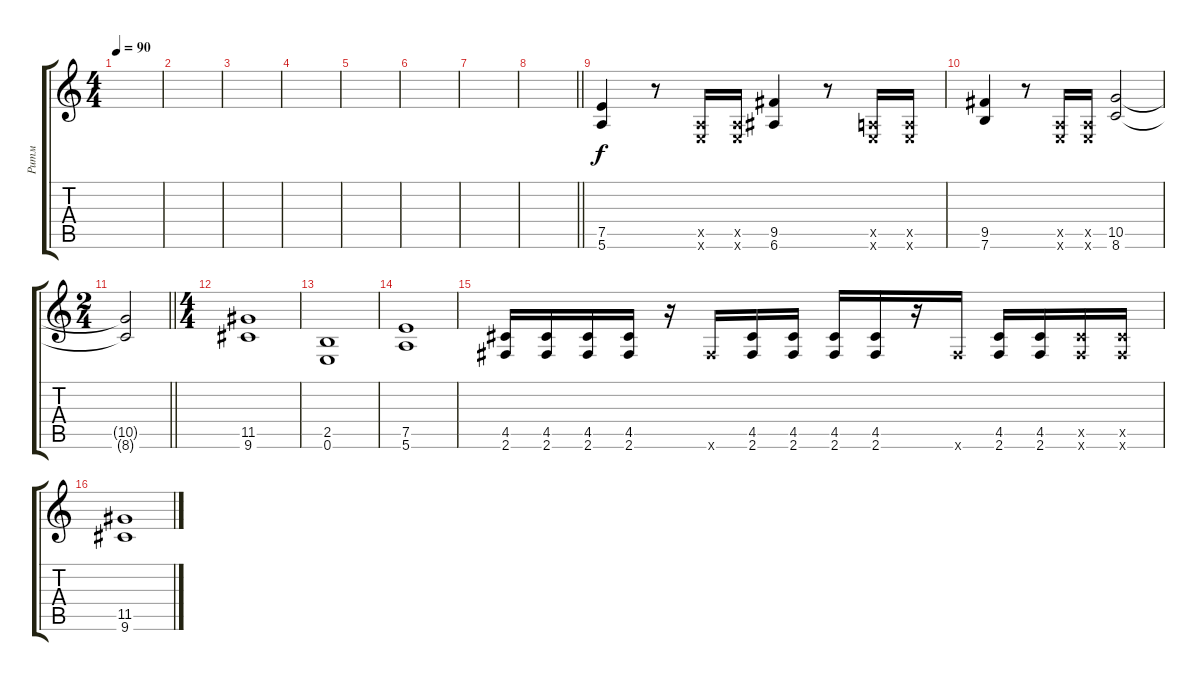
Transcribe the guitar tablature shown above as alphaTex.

\track ("Ритм" "Ритм") {instrument distortionguitar}
\staff {score tabs}
\tuning (E4 B3 G3 D3 A2 E2) {hide}
\ts (4 4)
\tempo 90
\clef g2
\ks c
|
|
|
|
|
|
|
\barLineRight lightlight
|
(7.5 5.6).4 r.8 (0.5{x} 0.6{x}).16 (0.5{x} 0.6{x}).16 (9.5 6.6).4 r.8 (0.5{x} 0.6{x}).16 (0.5{x} 0.6{x}).16 |
(9.5 7.6).4 r.8 (0.5{x} 0.6{x}).16 (0.5{x} 0.6{x}).16 (10.5 8.6).2 |
\ts (2 4)
\barLineRight lightlight
(10.5{t} 8.6{t}).2 |
\ts (4 4)
(11.5 9.6).1 |
(2.5 0.6).1 |
(7.5 5.6).1 |
(4.5 2.6).16 (4.5 2.6).16 (4.5 2.6).16 (4.5 2.6).16 r.16 2.6{x}.16 (4.5 2.6).16 (4.5 2.6).16 (4.5 2.6).16 (4.5 2.6).16 r.16 2.6{x}.16 (4.5 2.6).16 (4.5 2.6).16 (4.5{x} 2.6{x}).16 (4.5{x} 2.6{x}).16 |
(11.5 9.6).1
